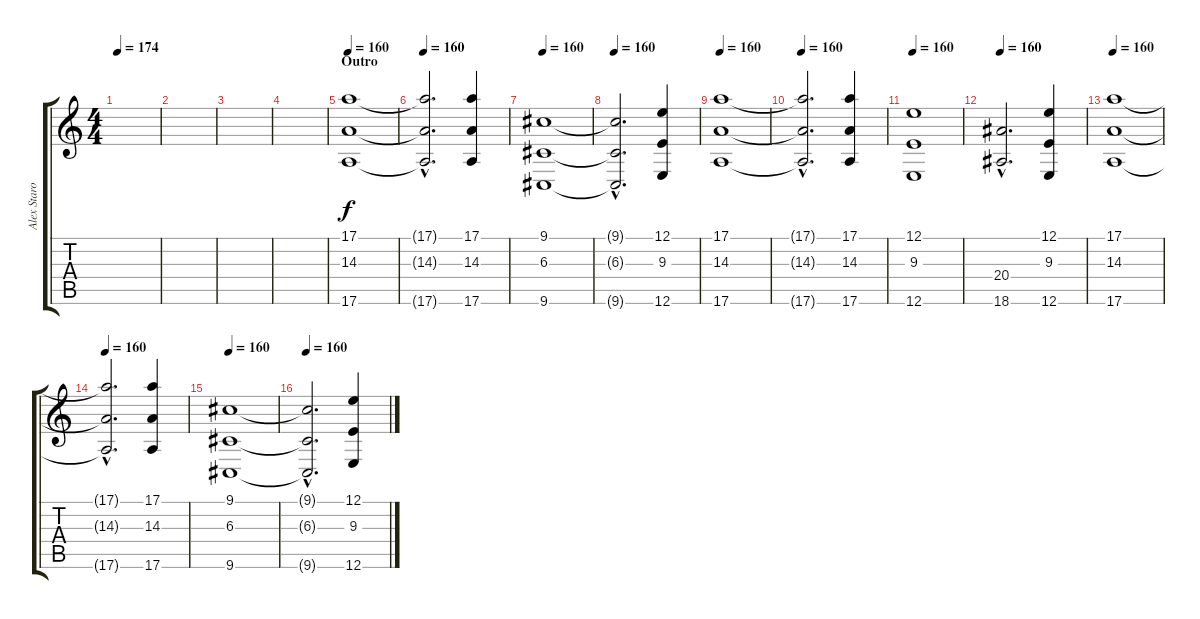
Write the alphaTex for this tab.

\track ("Alex Staropoli (Key 2)" "Alex Staro") {instrument stringensemble1}
\staff {score tabs}
\tuning (E4 B3 G3 D3 A2 E2) {hide}
\ts (4 4)
\tempo 174
\clef g2
\ks c
|
|
|
|
\section ("" "Outro")
\tempo 160
(17.1 14.3 17.6).1{dy f} |
\tempo 160
(17.1{hac t} 14.3{hac t} 17.6{hac t}).2{d} (17.1 14.3 17.6).4 |
\tempo 160
(9.1 6.3 9.6).1 |
\tempo 160
(9.1{hac t} 6.3{hac t} 9.6{hac t}).2{d} (12.1 9.3 12.6).4 |
\tempo 160
(17.1 14.3 17.6).1 |
\tempo 160
(17.1{hac t} 14.3{hac t} 17.6{hac t}).2{d} (17.1 14.3 17.6).4 |
\tempo 160
(12.1 9.3 12.6).1 |
\tempo 160
(20.4{hac} 18.6{hac}).2{d} (12.1 9.3 12.6).4 |
\tempo 160
(17.1 14.3 17.6).1 |
\tempo 160
(17.1{hac t} 14.3{hac t} 17.6{hac t}).2{d} (17.1 14.3 17.6).4 |
\tempo 160
(9.1 6.3 9.6).1 |
\tempo 160
(9.1{hac t} 6.3{hac t} 9.6{hac t}).2{d} (12.1 9.3 12.6).4
